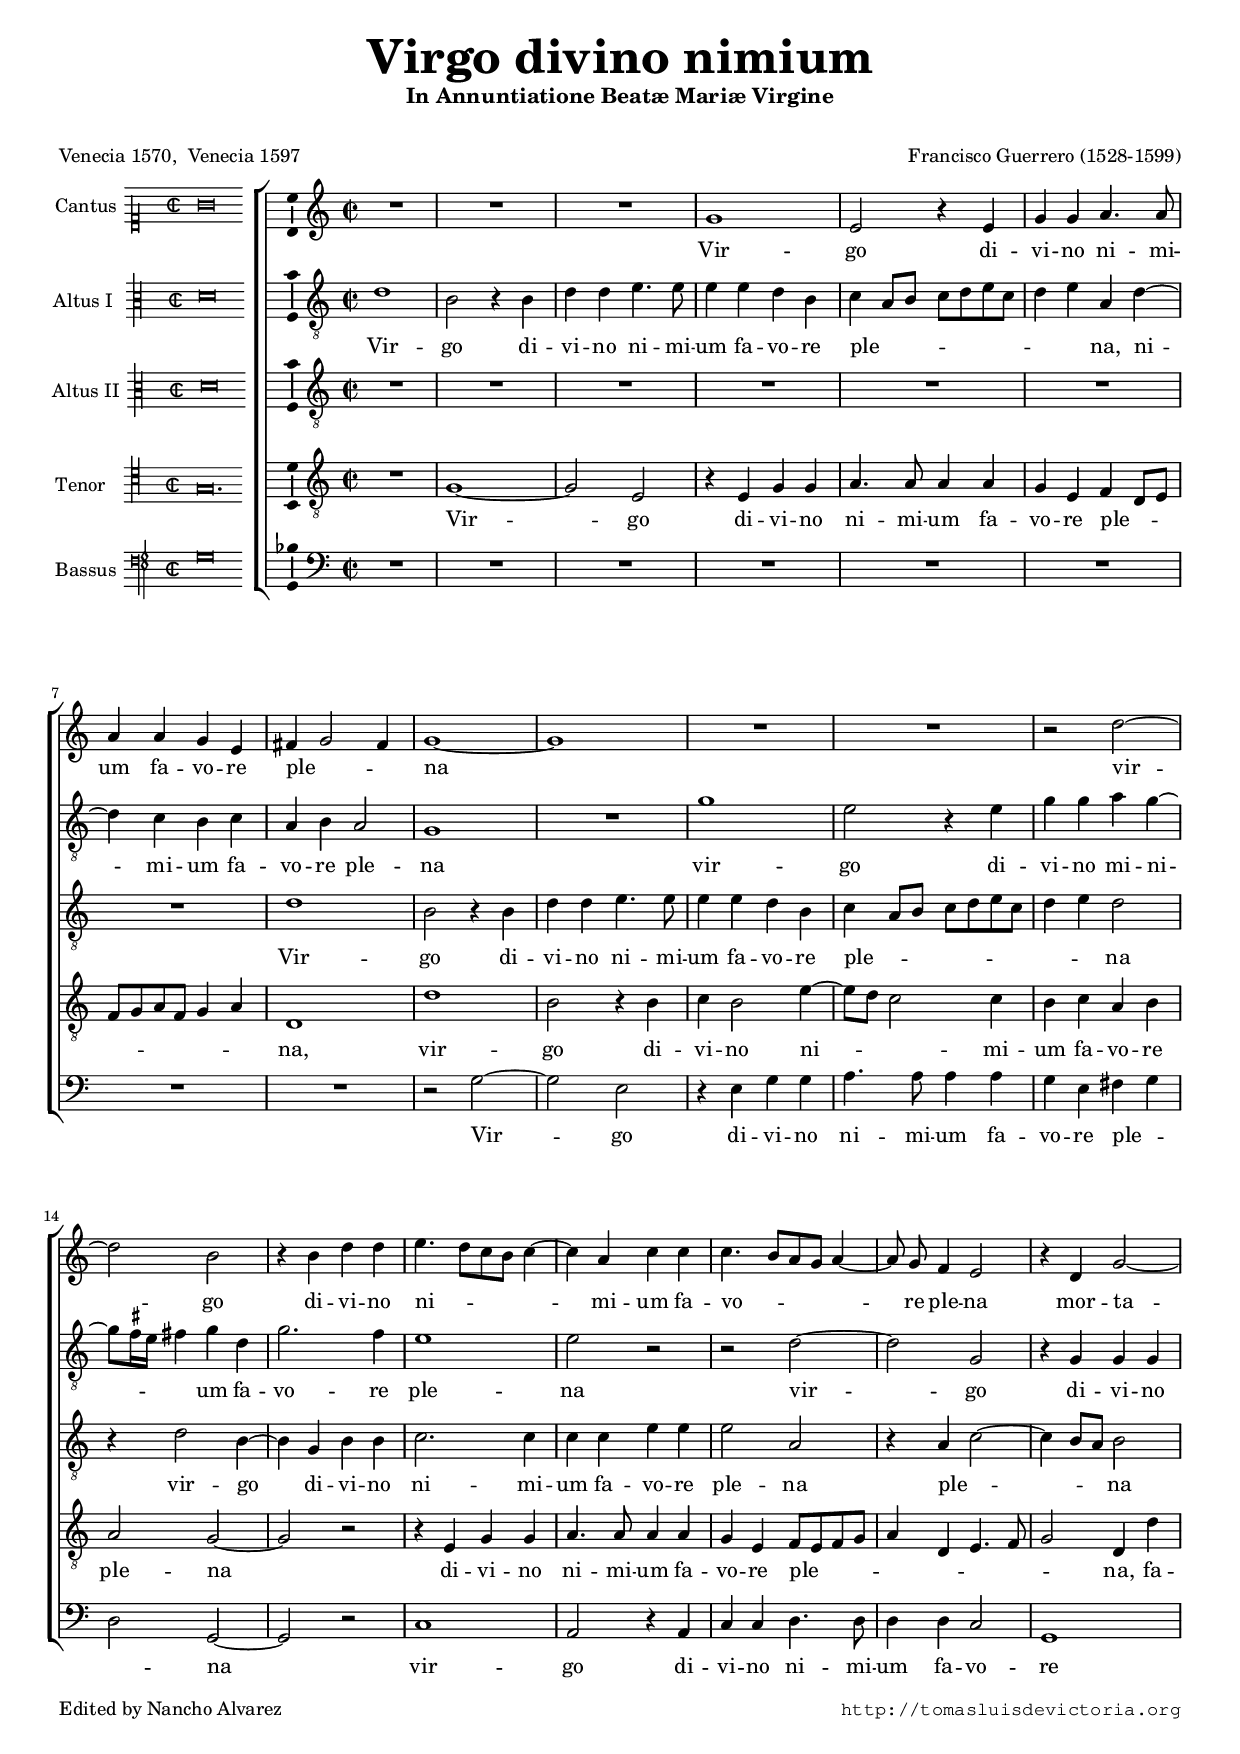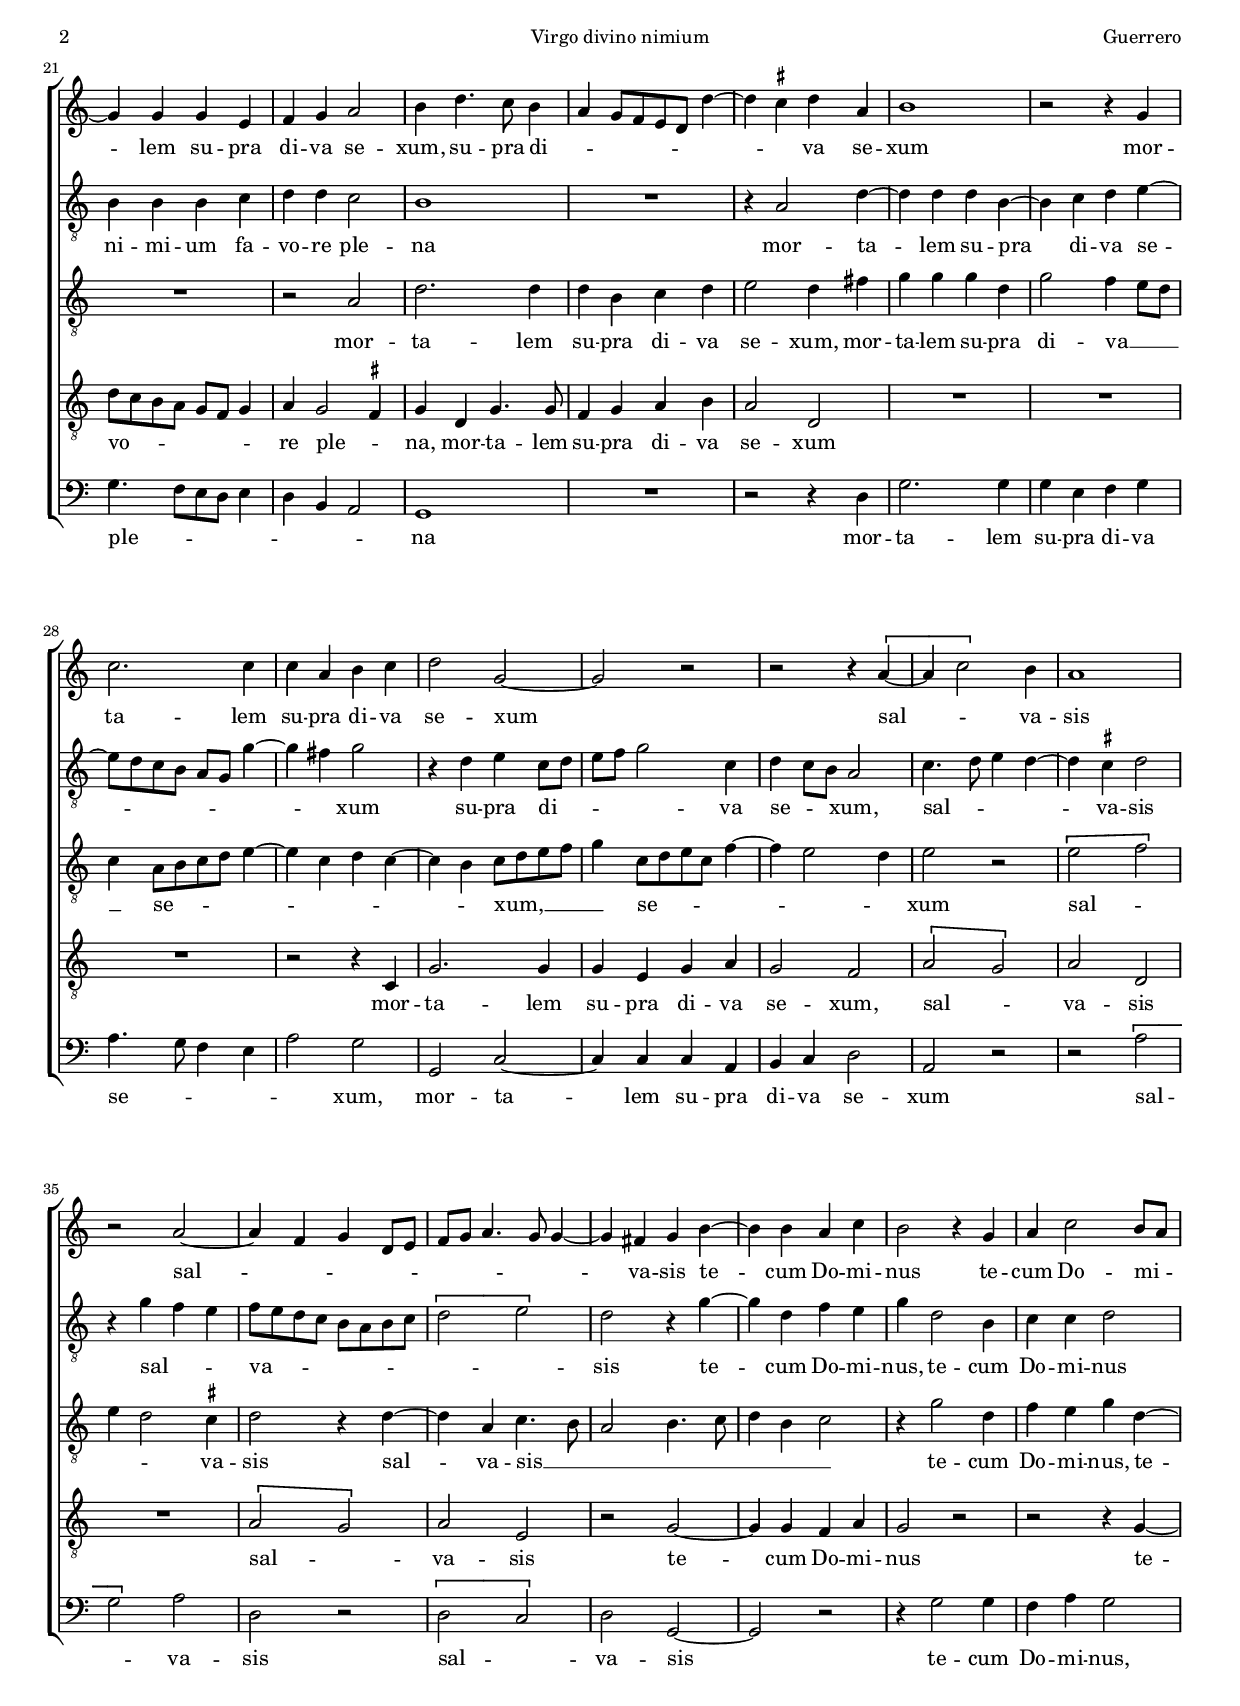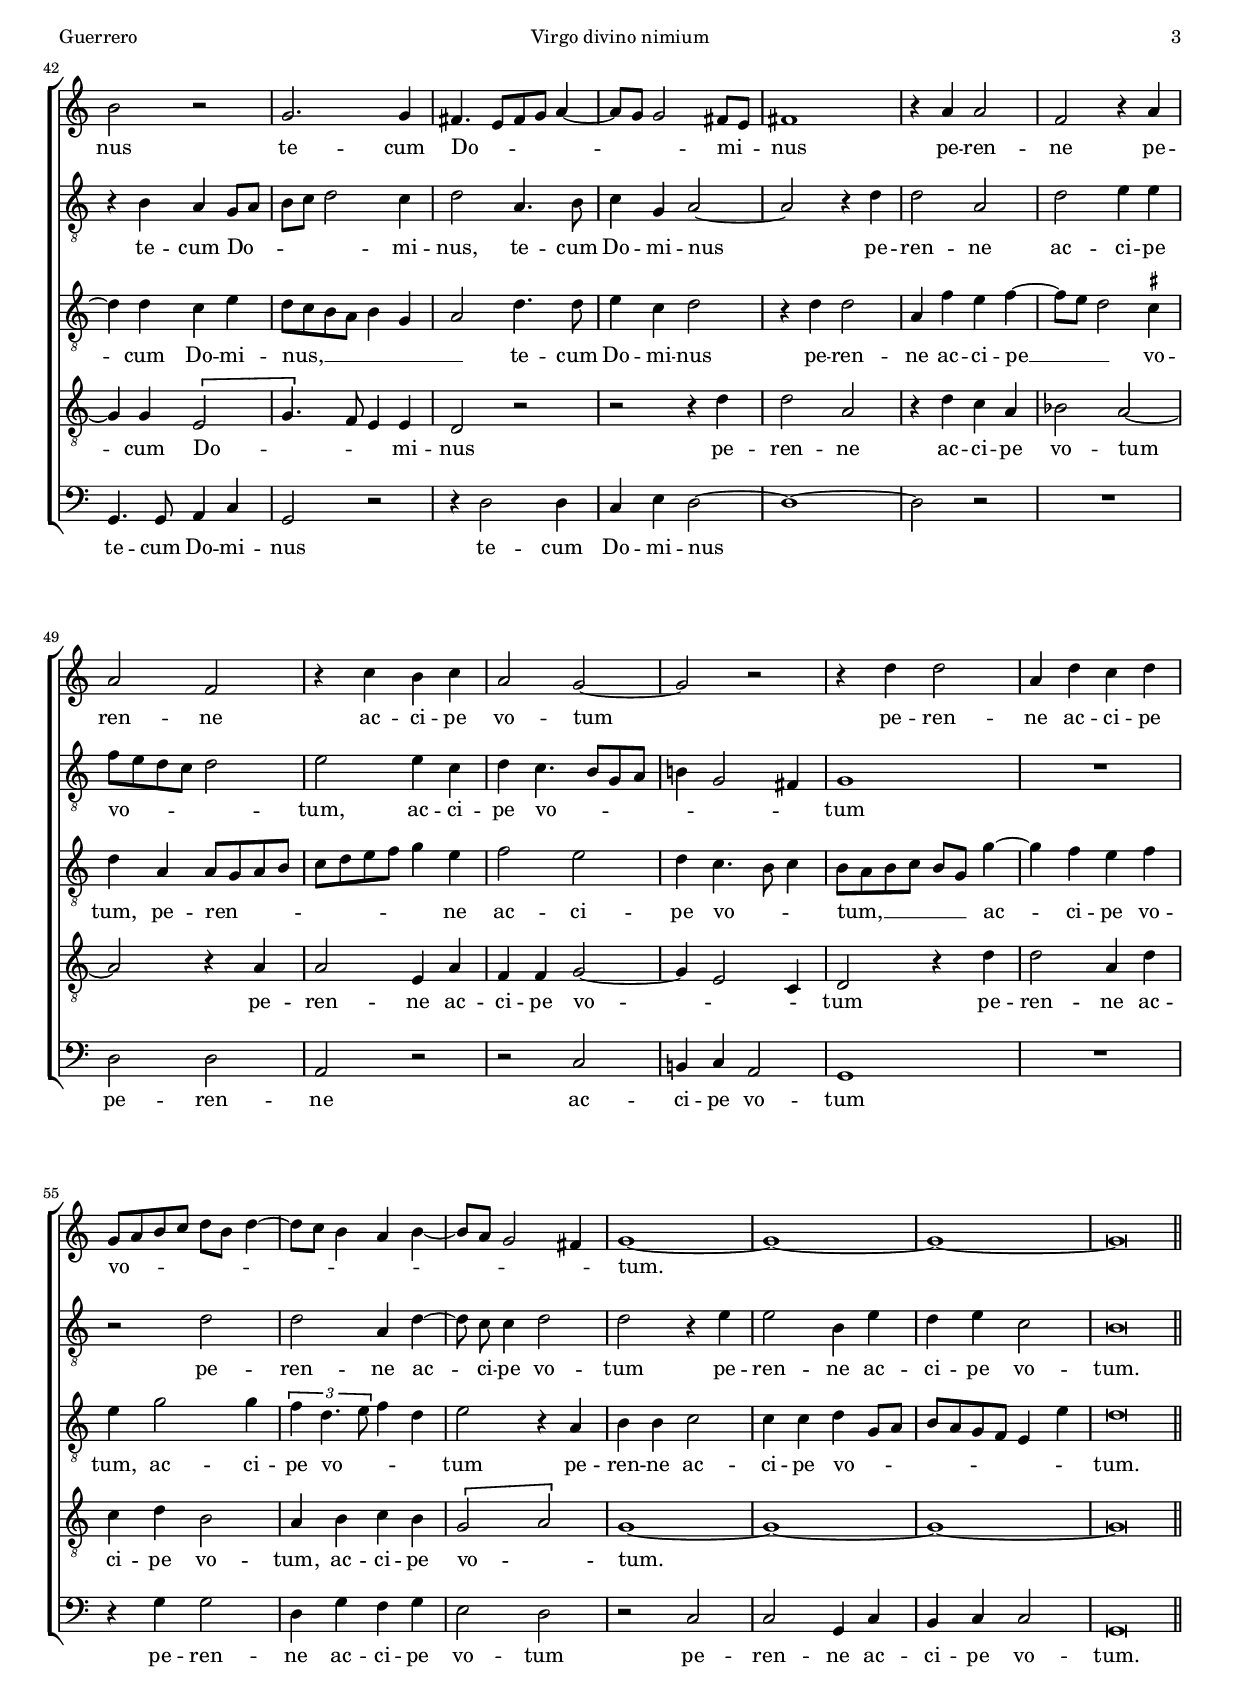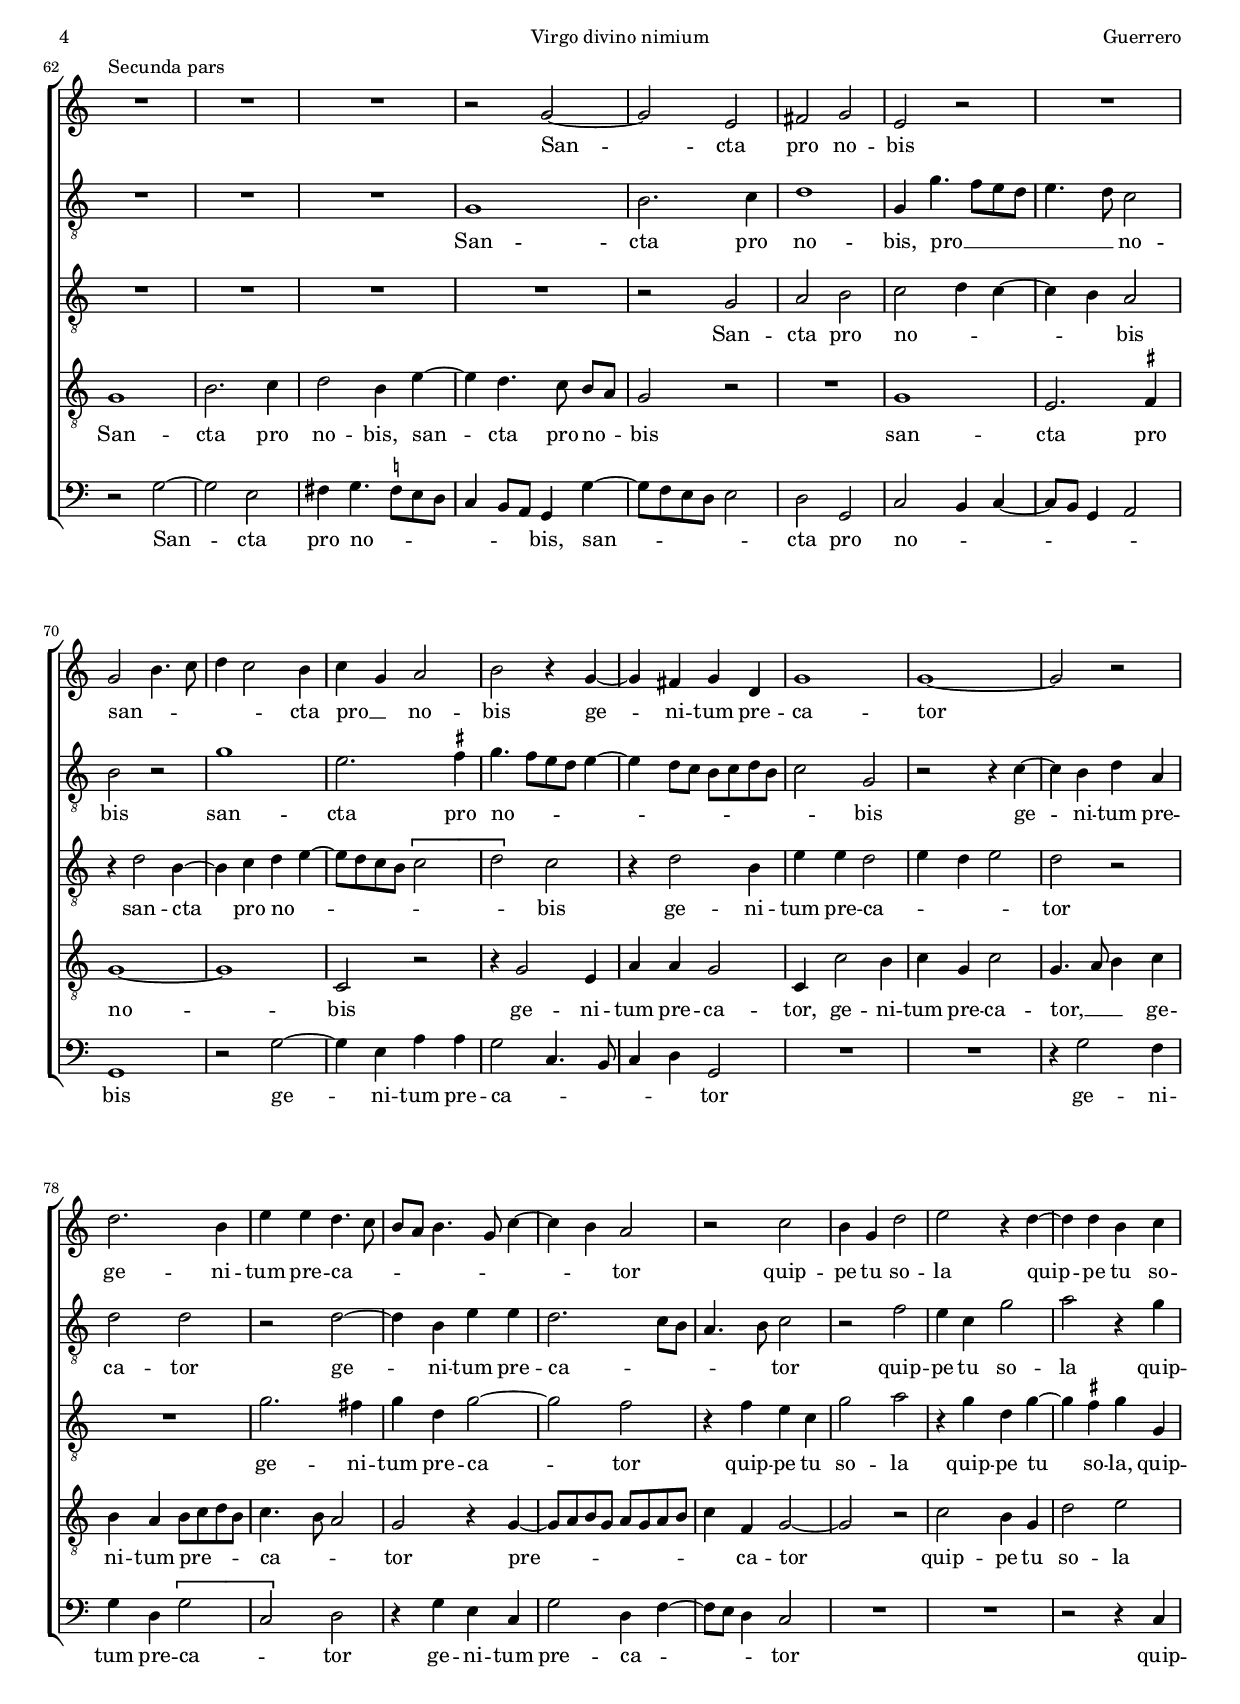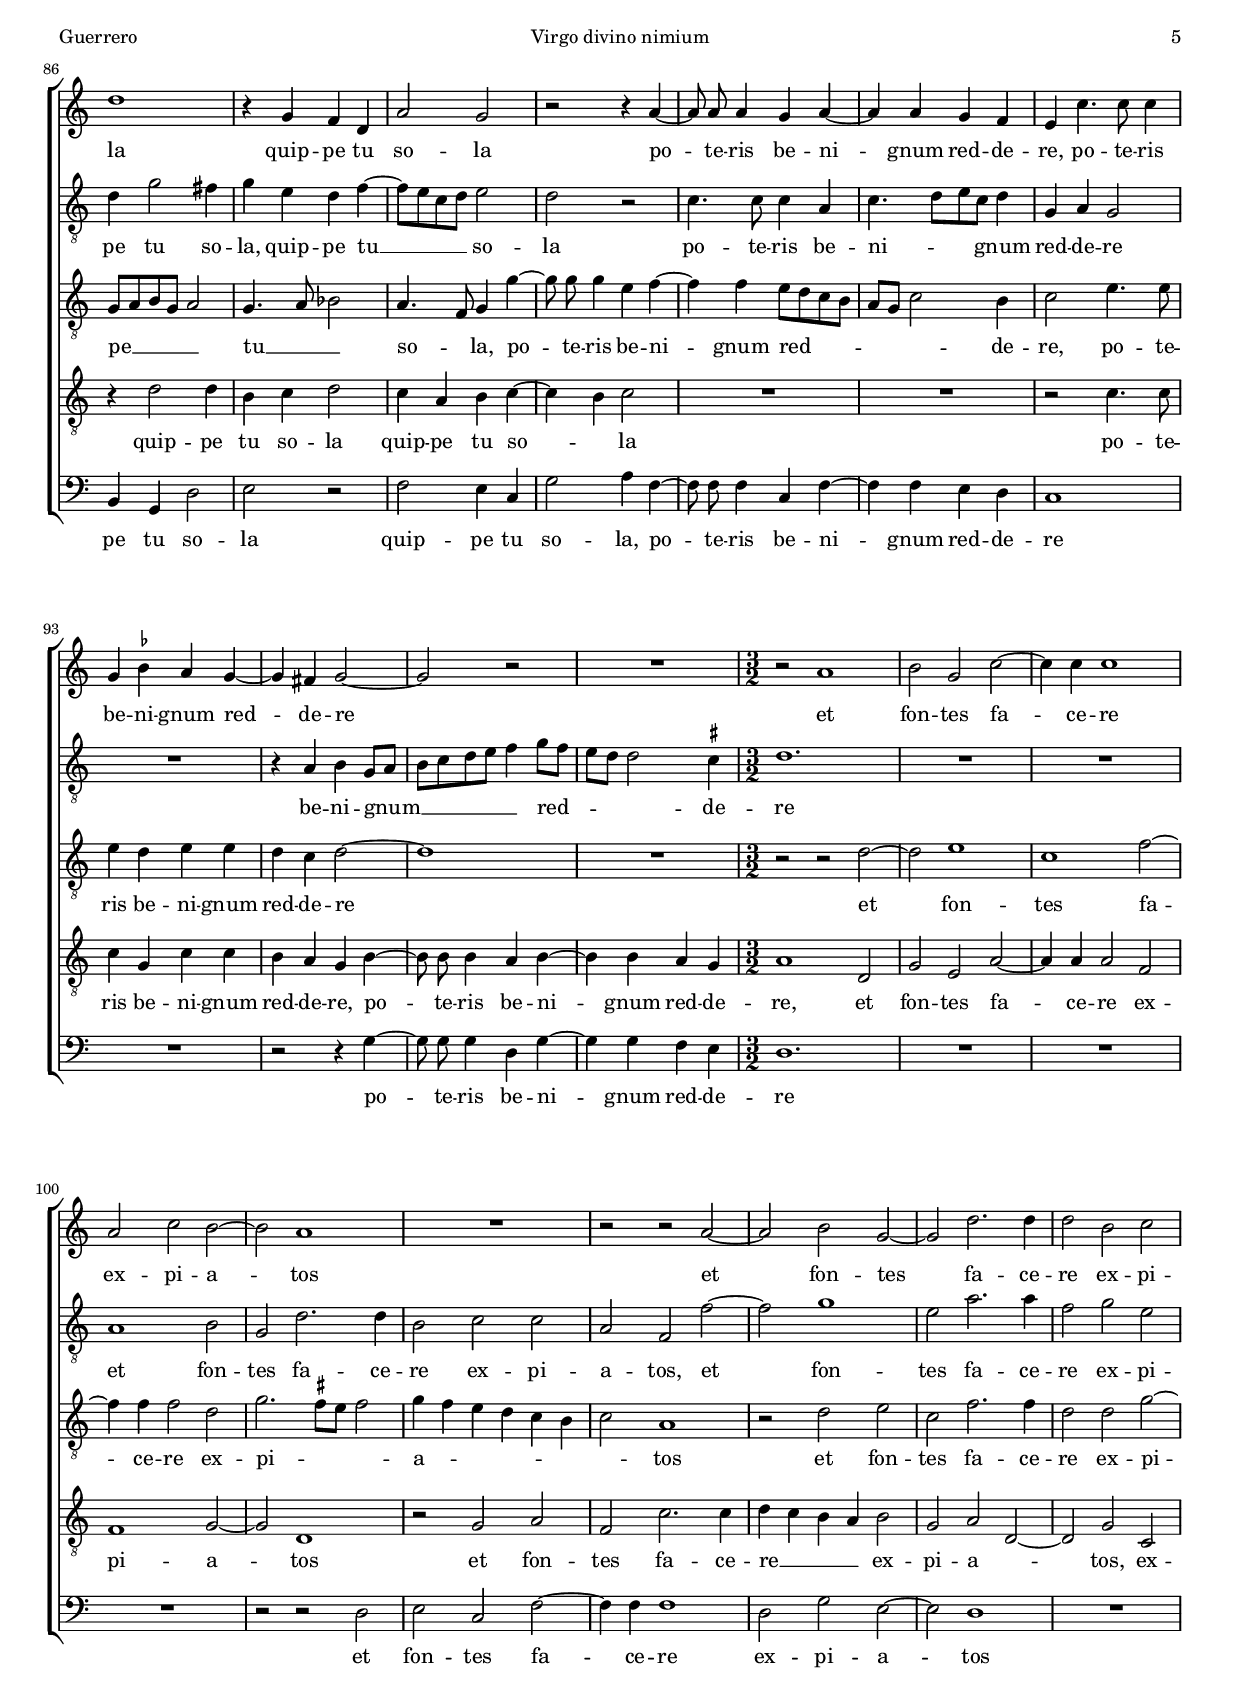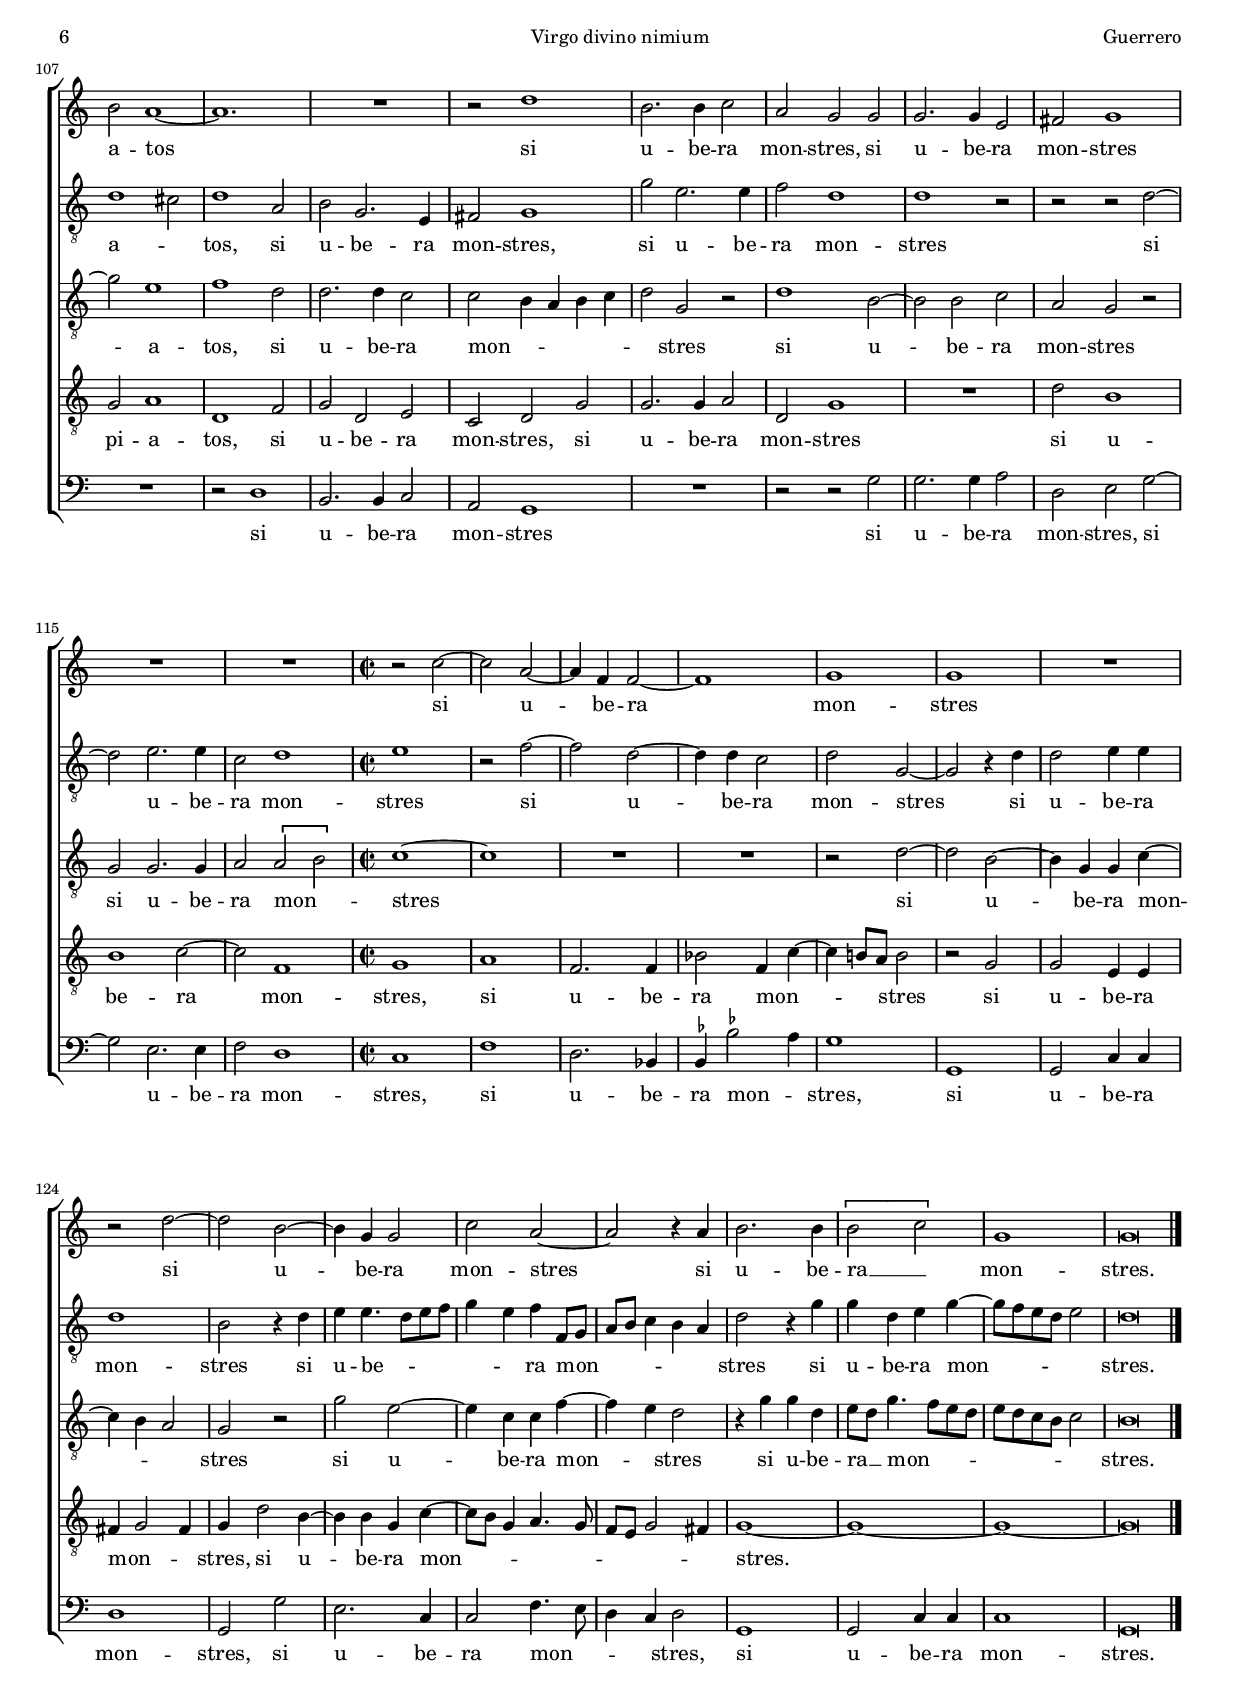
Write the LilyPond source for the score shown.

\version "2.18.0"

#(set-default-paper-size "a4")
#(set-global-staff-size 16.4)
#(ly:set-option 'point-and-click #f)
%mobile -s14.5 -i3.0

italicas=\override LyricText.font-shape = #'italic
rectas=\override LyricText.font-shape = #'upright
ss=\once \set suggestAccidentals = ##t
incipitwidth = 20

htitle="Virgo divino nimium"
hcomposer="Guerrero"

\header {
	title=\markup{\fontsize #4 "Virgo divino nimium"}
	subtitle="In Annuntiatione Beatæ Mariæ Virgine"
	subsubtitle=\markup{\column{" "}}
	composer="Francisco Guerrero (1528-1599)"
        pdfauthor=\composer
	%opus="(-)"
	poet=\markup{"Venecia 1570,  Venecia 1597"}
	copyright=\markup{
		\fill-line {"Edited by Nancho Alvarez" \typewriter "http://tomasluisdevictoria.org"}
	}
%	tagline=""
}

global={\key c \major \time 2/2 \skip 1*61 \bar "||" \break
				\skip 1*35 \time 3/2
				\skip 1*3/2*20 \time 2/2
				\skip 1*16 \bar "|." }

cantus=\relative c''{
	R1*3
	g1
	e2 r4 e
	g g a4. a8
	a4 a g e 
	fis4 g2 fis4
	g1 ~
	g
	R1*2
	r2 d' ~
	d b
	r4 b d d
	e4. d8[ c b] c4 ~
	c a c c
	c4. b8[ a g] a4 ~
	a8 \noBeam g f4 e2
	r4 d g2 ~
	g4 g g e
	f g a2
	b4 d4. c8 b4
	a4 g8[ f e d] d'4 ~
	d4 \ss cis d a
	b1
	r2 r4 g
	c2. c4
	c a b c
	d2 g, ~
	g r
	r2 r4 \[a ~
	a c2\] b4
	a1
	r2 a ~
	a4 f g d8 e
	f g a4. g8 g4 ~
	g fis g b ~
	b b a c
	b2 r4 g
	a c2 b8 a
	b2 r
	g2. g4
	fis4. e8[ fis g] a4 ~
	a8 g g2 fis8 e
	fis1
	r4 a a2
	f2 r4 a
	a2 f
	r4 c' b c
	a2 g ~
	g r
	r4 d' d2
	a4 d c d %? sic?
	g,8 a b c d b d4 ~
	d8 c b4 a b ~
	b8 a g2 fis4
	g1 ~
	g ~
	g ~
	g\breve*1/2
	\once \override TextScript.padding = #1.5
	s4*0^\markup{"Secunda pars"}
	R1*3
	r2 g ~
	g e
	fis g 
	e r
	R1
	g2 b4. c8
	d4 c2 b4
	c g a2
	b r4 g ~
	g fis g d
	g1
	g1 ~ 
	g2 r
	d'2. b4
	e e d4. c8
	b a b4. g8 c4 ~
	c b a2
	r2 c
	b4 g d'2
	e r4 d ~
	d d b c
	d1
	r4 g, f d
	a'2 g
	r2 r4 a ~
	a8 \noBeam a a4 g a ~
	a a g f 
	e c'4. c8 c4
	g4 \ss bes a g ~
	g fis g2 ~
	g r
	R1
	r2 a1
	b2 g c ~
	c4 c c1
	a2 c b ~
	b a1
	R1*3/2
	r2 r a ~
	a b g ~
	g d'2. d4
	d2 b c
	b a1 ~
	a1.
	R1*3/2
	r2 d1
	b2. b4 c2
	a g g
	g2. g4 e2
	fis2 g1
	R1*3/2*2
	r2 c ~
	c a ~
	a4 f f2 ~
	f1
	g
	g
	R1
	r2 d' ~
	d b ~
	b4 g g2
	c a ~
	a r4 a
	b2. b4
	\[b2 c\]
	g1
	g\breve*1/2
}

altus=\relative c'{
	d1
	b2 r4 b
	d d e4. e8 e4 e d b
	c a8 b c d e c
	d4 e a, d ~
	d4 c b c
	a b a2
	g1
	R1
	g'
	e2 r4 e
	g4 g a g ~
	g8 \ss fis16 e fis!4 g d
	g2. f4
	e1
	e2 r
	r d ~
	d g,
	r4 g g g
	b b b c
	d d c2
	b1
	R1
	r4 a2 d4 ~
	d d d b ~
	b c d e ~
	e8 d c b a g g'4 ~
	g fis g2
	r4 d e c8 d
	e f g2 c,4
	d c8 b a2
	c4. d8 e4 d ~
	d \ss cis d2
	r4 g f e
	f8 e d c b a b c
	\[d2 e\]
	d2 r4 g ~
	g d f e
	g d2 b4
	c c d2
	r4 b a g8 a
	b c d2 c4
	d2 a4. b8
	c4 g a2 ~
	a r4 d
	d2 a
	d e4 e
	f8 e d c d2
	e e4 c
	d c4. b8 g a
	b!4 g2 fis4
	g1
	R1
	r2 d'
	d a4 d ~
	d8 \noBeam c c4 d2
	d r4 e
	e2 b4 e
	d e c2
	b\breve*1/2
	R1*3
	g1
	b2. c4
	d1
	g,4 g'4. f8 e d
	e4. d8 c2
	b r
	g'1
	e2. \ss fis4
	g4. f8[ e d] e4 ~
	e d8 c b c d b
	c2 g
	r2 r4 c ~
	c b d a
	d2 d
	r2 d~
	d4 b e e 
	d2. c8 b
	a4. b8 c2
	r2 f
	e4 c g'2
	a r4 g
	d g2 fis4
	g e d f ~
	f8 e c d e2
	d r
	c4. c8 c4 a
	c4. d8[ e c] d4
	g, a g2
	R1
	r4 a b g8 a
	b c d e f4 g8 f
	e d d2 \ss cis4
	d1.
	R1*3/2*2
	a1 b2
	g d'2. d4
	b2 c c
	a f f' ~
	f g1
	e2 a2. a4
	f2 g e
	d1 cis2
	d1 a2
	b g2. e4
	fis2 g1
	g'2 e2. e4
	f2 d1
	d r2
	r2 r d ~
	d e2. e4
	c2 d1
	e1
	r2 f ~
	f d ~
	d4 d c2
	d g, ~
	g r4 d'
	d2 e4 e
	d1
	b2 r4 d
	e e4. d8 e f
	g4 e f f,8 g
	a b c4 b a
	d2 r4 g
	g d e g ~
	g8 f e d e2
	d\breve*1/2
}

altusdos=\relative c'{
	\tupletUp
	R1*7
	d1
	b2 r4 b
	d d e4. e8
	e4 e d b
	c a8 b c d e c
	d4 e d2
	r4 d2 b4 ~
	b g b b
	c2. c4
	c c e e
	e2 a,
	r4 a c2 ~
	c4 b8 a b2
	R1
	r2 a
	d2. d4
	d b c d
	e2 d4 fis
	g g g d
	g2 f4 e8 d
	c4 a8[ b c d] e4 ~
	e c d c ~
	c b c8 d e f
	g4 c,8[ d e c] f4 ~
	f e2 d4
	e2 r
	\[e2 f\]
	e4 d2 \ss cis4
	d2 r4 d ~
	d a c4. b8
	a2 b4. c8
	d4 b c2
	r4 g'2 d4
	f e g d ~
	d d c e
	d8 c b a b4 g
	a2 d4. d8
	e4 c d2
	r4 d d2
	a4 f'e f ~
	f8 e d2 \ss cis4
	d4 a a8 g a b
	c d e f g4 e
	f2 e
	d4 c4. b8 c4
	b8 a b c b g g'4 ~
	g4 f e f
	e4 g2 g4
	\tuplet 3/2{f4 d4. e8} f4 d
	e2 r4 a,
	b b c2
	c4 c d g,8 a
	b8 a g f e4 e'
	d\breve*1/2
	R1*4
	r2 g,
	a b
	c d4 c ~
	c b a2
	r4 d2 b4 ~
	b c d e ~
	e8 d c b \[c2
	d\] c
	r4 d2 b4
	e e d2
	e4 d e2
	d r
	R1
	g2. fis4
	g d g2 ~
	g f
	r4 f e c
	g'2 a
	r4 g d g ~
	g \ss fis g g,
	g8 a b g a2
	g4. a8 bes2
	a4. f8 g4 g' ~
	g8 \noBeam g g4 e f ~
	f f e8 d c b
	a g c2 b4
	c2 e4. e8
	e4 d e e
	d c d2 ~
	d1
	R1
	r2 r d ~
	d e1
	c f2 ~
	f4 f f2 d
	g2. \ss fis8 e fis2
	g4 f e d c b
	c2 a1
	r2 d e
	c f2. f4
	d2 d g ~
	g e1
	f d2
	d2. d4 c2
	c2 b4 a b c
	d2 g, r
	d'1 b2 ~
	b b c
	a2 g r
	g g2. g4
	a2 \[a b\]
	c1 ~
	c
	R1*2
	r2 d ~
	d b ~
	b4 g g c ~
	c b a2
	g r
	g'e ~
	e4 c c f ~
	f e d2
	r4 g g d
	e8 d g4. f8 e d
	e d c b c2
	b\breve*1/2
}

tenor=\relative c'{
	R1
	g1 ~
	g2 e
	r4 e g g
	a4. a8 a4 a
	g e f d8 e
	f8 g a f g4 a
	d,1
	d'
	b2 r4 b
	c b2 e4 ~
	e8 d c2 c4
	b4 c a b
	a2 g ~
	g r
	r4 e g g
	a4. a8 a4 a
	g e f8 e f g
	a4 d, e4. f8
	g2 d4 d'
	d8 c b a g f g4
	a4 g2 \ss fis4
	g d g4. g8
	f4 g a b
	a2 d,
	R1*3
	r2 r4 c
	g'2. g4
	g4 e g a
	g2 f
	\[a g\]
	a d,
	R1
	\[a'2 g\]
	a2 e
	r2 g ~
	g4 g f a
	g2 r
	r2 r4 g ~
	g4 g \[e2
	g4.\] f8 e4 e 
	d2 r
	r r4 d'
	d2 a
	r4 d c a
	bes2 a ~
	a r4 a
	a2 e4 a
	f f g2 ~
	g4 e2 c4
	d2 r4 d'
	d2 a4 d
	c4 d b2
	a4 b c b
	\[g2 a\]
	g1 ~
	g ~
	g ~
	g\breve*1/2
	g1
	b2. c4
	d2 b4 e ~
	e d4. c8 b8[ a]
	g2 r
	R1
	g1
	e2. \ss fis4
	g1 ~
	g
	c,2 r
	r4 g'2 e4
	a a g2
	c,4 c'2 b4
	c g c2
	g4. a8 b4 c
	b a b8 c d b
	c4. b8 a2
	g r4 g ~
	g8 a b g a g a b
	c4 f, g2 ~
	g r
	c2 b4 g
	d'2 e
	r4 d2 d4
	b c d2
	c4 a b c ~
	c b c2
	R1*2
	r2 c4. c8
	c4 g c c
	b4 a g b ~
	b8 \noBeam  b b4 a b ~
	b b a g
	a1 d,2
	g e a ~
	a4 a a2 f
	f1 g2 ~
	g d1
	r2 g a
	f c'2. c4
	d c b a b2
	g a d, ~
	d g c,
	g' a1
	d,1 f2
	g d e
	c d g
	g2. g4 a2
	d, g1
	R1*3/2
	d'2 b1
	b c2 ~
	c f,1
	g1
	a
	f2. f4
	bes2 f4 c' ~
	c b!8 a b2
	r2 g
	g e4 e
	fis g2 fis4
	g4 d'2 b4 ~
	b b g c ~
	c8 b g4 a4. g8
	f e g2 fis4
	g1 ~
	g ~
	g ~
	g\breve*1/2
}

bassus=\relative c'{
	R1*8
	r2 g ~
	g e
	r4 e g g
	a4. a8 a4 a
	g4 e fis g
	d2 g, ~
	g r
	c1
	a2 r4 a
	c c d4. d8
	d4 d c2
	g1
	g'4. f8[ e d] e4
	d4 b a2
	g1
	R1
	r2 r4 d'
	g2. g4 
	g e f g
	a4. g8 f4 e
	a2 g 
	g, c ~
	c4 c c a 
	b c d2
	a r
	r \[a'
	g\] a
	d, r
	\[d c\]
	d g, ~
	g r
	r4 g'2 g4
	f a g2
	g,4. g8 a4 c
	g2 r
	r4 d'2 d4
	c e d2 ~
	d1 ~
	d2 r
	R1
	d2 d
	a r
	r c
	b!4 c a2
	g1
	R1
	r4 g' g2
	d4 g f g
	e2 d
	r2 c
	c g4 c 
	b4 c c2
	g\breve*1/2
	r2 g' ~
	g e
	fis4 g4. \ss f8 e d
	c4 b8 a g4 g' ~
	g8 f e d e2
	d g,2
	c2 b4 c ~
	c8 b g4 a2
	g1
	r2 g' ~
	g4 e a a
	g2 c,4. b8
	c4 d g,2
	R1*2
	r4 g'2 f4
	g d \[g2
	c,\] d
	r4 g e c
	g'2 d4 f ~
	f8 e d4 c2
	R1*2
	r2 r4 c
	b g d'2
	e2 r
	f2 e4 c
	g'2 a4 f ~
	f8 \noBeam f f4 c f ~
	f f e d
	c1
	R1
	r2 r4 g' ~
	g8 \noBeam g g4 d g ~
	g g f e
	d1.
	R1*3/2*3
	r2 r d
	e c f ~
	f4 f f1
	d2 g e ~
	e d1
	R1*3/2*2
	r2 d1
	b2. b4 c2
	a2 g1
	R1*3/2
	r2 r g'
	g2. g4 a2
	d, e g ~
	g e2. e4
	f2 d1
	c1
	f
	d2. bes4
	\ss bes \ss bes'2 a4
	g1
	g,
	g2 c4 c
	d1
	g,2 g'
	e2. c4
	c2 f4. e8
	d4 c d2
	g,1
	g2 c4 c
	c1
	g\breve*1/2
}

textocantus=\lyricmode{
Vir -- go di -- vi -- no ni -- mi -- um fa -- vo -- re ple -- _ _ na
vir -- go di -- vi -- no ni -- _ _ _ _ mi -- um fa -- vo -- _ _ _ _ re ple -- na
mor -- ta -- lem su -- pra di -- va se -- xum,
su -- pra di -- _ _ _ _ _ _ _ va se -- xum
mor -- ta -- lem su -- pra di -- va se -- xum
sal -- _ va -- sis
sal -- _ _ _ _ _ _ _ _ _ va -- sis te -- cum Do -- mi -- nus
te -- cum Do -- mi -- _ nus
te -- cum Do -- _ _ _ _ _ _ mi -- _ nus
pe -- ren -- ne pe -- ren -- ne
ac -- ci -- pe vo -- tum
pe -- ren -- ne ac -- ci -- pe vo -- _ _ _ _ _ _ _ _ _ _ _ _ _ tum.
San -- cta pro no -- bis
san -- _ _ _ _ cta pro __ _ no -- bis
ge -- ni -- tum pre -- ca -- tor
ge -- ni -- tum pre -- ca -- _ _ _ _ _ _ _ tor
quip -- pe tu so -- la
quip -- pe tu so -- la
quip -- pe tu so -- la
po -- te -- ris be -- ni -- gnum red -- de -- re,
po -- te -- ris be -- ni -- gnum red -- de -- re
et fon -- tes fa -- ce -- re ex -- pi -- a -- tos
et fon -- tes fa -- ce -- re ex -- pi -- a -- tos
si u -- be -- ra mon -- stres,
si u -- be -- ra mon -- stres
si u -- be -- ra mon -- stres
si u -- be -- ra mon -- stres
si u -- be -- ra __ _ mon -- stres.
}

textoaltus=\lyricmode{
Vir -- go di -- vi -- no ni -- mi -- um fa -- vo -- re ple -- _ _ _ _ _ _ _ _ na,
ni -- mi -- um fa -- vo -- re ple -- na
vir -- go
di -- vi -- no mi -- ni -- _ _ _ um fa -- vo -- re ple -- na
vir -- go
di -- vi -- no ni -- mi -- um fa -- vo -- re ple -- na
mor -- ta -- lem su -- pra di -- va se -- _ _ _ _ _ _ _ xum
su -- pra di -- _ _ _ _ va se -- _ _ xum,
sal -- _ _ _ va -- sis
sal -- _ _ va -- _ _ _ _ _ _ _ _ _ sis
te -- cum Do -- mi -- nus,
te -- cum Do -- mi -- nus
te -- cum Do -- _ _ _ _ mi -- nus,
te -- cum Do -- mi -- nus
pe -- ren -- ne ac -- ci -- pe vo -- _ _ _ _ tum,
ac -- ci -- pe vo -- _ _ _ _ _ _ tum
pe -- ren -- ne ac -- ci -- pe vo -- tum
pe -- ren -- ne ac -- ci -- pe vo -- tum.
San -- cta pro no -- bis,
pro __ _ _ _ _ _ no -- bis
san -- cta pro no -- _ _ _ _ _ _ _ _ _ _ _ bis
ge -- ni -- tum pre -- ca -- tor
ge -- ni -- tum pre -- ca -- _ _ _ _ tor
quip -- pe tu so -- la
quip -- pe tu so -- la,
quip -- pe tu __ _ _ _ so -- la
po -- te -- ris be -- ni -- _ _ _ gnum red -- de -- re
be -- ni -- gnum __ _ _ _ _ _ _ red -- _ _ _ _ de -- re
et fon -- tes fa -- ce -- re ex -- pi -- a -- tos,
et fon -- tes fa -- ce -- re ex -- pi -- a -- _ tos,
si u -- be -- ra mon -- stres,
si u -- be -- ra mon -- stres
si u -- be -- ra mon -- stres
si u -- be -- ra mon -- stres
si u -- be -- ra mon -- stres
si u -- be -- _ _ _ _ _ ra mon -- _ _ _ _ _ _ stres
si u -- be -- ra mon -- _ _ _ _ stres.
}

textoaltusdos=\lyricmode{
Vir -- go di -- vi -- no ni -- mi -- um fa -- vo -- re ple -- _ _ _ _ _ _ _ _ na
vir -- go di -- vi -- no ni -- mi -- um fa -- vo -- re ple -- na
ple -- _ _ _ na
mor -- ta -- lem su -- pra di -- va se -- xum,
mor -- ta -- lem su -- pra di -- va __ _ _ _ se -- _ _ _ _ _ _ _ _ xum, __ _ _ _ _
se -- _ _ _ _ _ _ xum
sal -- _ _ _ va -- sis
sal -- va -- sis __ _ _ _ _ _ _ _ 
te -- cum Do -- mi -- nus,
te -- cum Do -- mi -- nus, __ _ _ _ _ _ _ 
te -- cum Do -- mi -- nus
pe -- ren -- ne ac -- ci -- pe __ _ _ vo -- tum,
pe -- ren -- _ _ _ _ _ _ _ _ ne ac -- ci -- pe vo -- _ _ tum, __ _ _ _ _ _
ac -- ci -- pe vo -- tum,
ac -- ci -- pe vo -- _ _ _ tum
pe -- ren -- ne ac -- ci -- pe vo -- _ _ _ _ _ _ _ _ tum.
San -- cta pro no -- _ _ _ bis
san -- cta pro no -- _ _ _ _ _ _ bis
ge -- ni -- tum pre -- ca -- _ _ _ tor
ge -- ni -- tum pre -- ca -- tor
quip -- pe tu so -- la
quip -- pe tu so -- la,
quip -- pe __ _ _ _ _ tu __ _ _ so -- _ la,
po -- te -- ris be -- ni -- gnum red -- _ _ _ _ _ _ de -- re,
po -- te -- ris be -- ni -- gnum red -- de -- re
et fon -- tes fa -- ce -- re ex -- pi -- _ _ _ a -- _ _ _ _ _ _ tos
et fon -- tes fa -- ce -- re ex -- pi -- a -- tos,
si u -- be -- ra mon -- _ _ _ _ _ stres
si u -- be -- ra mon -- stres
si u -- be -- ra mon -- _ stres
si u -- be -- ra mon -- _ _ stres
si u -- be -- ra mon -- _ stres
si u -- be -- ra __ _ mon -- _ _ _ _ _ _ _ _ stres.
}

textotenor=\lyricmode{
Vir -- go di -- vi -- no ni -- mi -- um fa -- vo -- re ple -- _ _ _ _ _ _ _ _ na,
vir -- go di -- vi -- no ni -- _ _ mi -- um fa -- vo -- re ple -- na
di -- vi -- no ni -- mi -- um fa -- vo -- re ple -- _ _ _ _ _ _ _ _ na,
fa -- vo -- _ _ _ _ _ _ re ple -- _ na,
mor -- ta -- lem su -- pra di -- va se -- xum
mor -- ta -- lem su -- pra di -- va se -- xum,
sal -- _ va -- sis
sal -- _ va -- sis
te -- cum Do -- mi -- nus
te -- cum Do -- _ _ _ mi -- nus
pe -- ren -- ne
ac -- ci -- pe vo -- tum
pe -- ren -- ne ac -- ci -- pe vo -- _ _ tum
pe -- ren -- ne ac -- ci -- pe vo -- tum,
ac -- ci -- pe vo -- _ tum.
San -- cta pro no -- bis,
san -- cta pro no -- _ bis
san -- cta pro no -- bis
ge -- ni -- tum pre -- ca -- tor,
ge -- ni -- tum pre -- ca -- tor, __ _ _
ge -- ni -- tum pre -- _ _ _ ca -- _ _ tor
pre -- _ _ _ _ _ _ _ _ ca -- tor
quip -- pe tu so -- la
quip -- pe tu so -- la
quip -- pe tu so -- _ la
po -- te -- ris be -- ni -- gnum
red -- de -- re,
po -- te -- ris be -- ni -- gnum red -- de -- re,
et fon -- tes fa -- ce -- re ex -- pi -- a -- tos
et fon -- tes fa -- ce -- re __ _ _ _ ex -- pi -- a -- _ tos,
ex -- pi -- a -- tos,
si u -- be -- ra mon -- stres,
si u -- be -- ra mon -- stres
si u -- be -- ra mon -- stres,
si u -- be -- ra mon -- _ _ _ stres
si u -- be -- ra mon -- _ _ stres,
si u -- be -- ra mon -- _ _ _ _ _ _ _ _ stres.
}

textobassus=\lyricmode{
Vir -- go di -- vi -- no ni -- mi -- um fa -- vo -- re ple -- _ _ na
vir -- go di -- vi -- no ni -- mi -- um fa -- vo -- re ple -- _ _ _ _ _ _ _ na
mor -- ta -- lem su -- pra di -- va se -- _ _ _ _ xum,
mor -- ta -- lem su -- pra di -- va se -- xum
sal -- _ va -- sis
sal -- _ va -- sis
te -- cum Do -- mi -- nus,
te -- cum Do -- mi -- nus
te -- cum Do -- mi -- nus
pe -- ren -- ne
ac -- ci -- pe vo -- tum
pe -- ren -- ne ac -- ci -- pe vo -- tum
pe -- ren -- ne ac -- ci -- pe vo -- tum.
San -- cta pro no -- _ _ _ _ _ _ bis,
san -- _ _ _ _ cta pro no -- _ _ _ _ _ bis
ge -- ni -- tum pre -- ca -- _ _ _ _ tor
ge -- ni -- tum pre -- ca -- _ tor
ge -- ni -- tum pre -- ca -- _ _ _ tor
quip -- pe tu so -- la
quip -- pe tu so -- la,
po -- te -- ris be -- ni -- gnum red -- de -- re
po -- te -- ris be -- ni -- gnum red -- de -- re
et fon -- tes fa -- ce -- re ex -- pi -- a -- tos
si u -- be -- ra mon -- stres
si u -- be -- ra mon -- stres,
si u -- be -- ra mon -- stres,
si u -- be -- ra mon -- _ stres,
si u -- be -- ra mon -- stres,
si u -- be -- ra mon -- _ _ _ stres,
si u -- be -- ra mon -- stres.
}

incipitcantus=\markup{
	\score{
		{ 
		\set Staff.instrumentName="Cantus "
		\override NoteHead.style = #'neomensural
		\override Rest.style = #'neomensural
		\override Staff.TimeSignature.style = #'neomensural
		\cadenzaOn 
		\clef "petrucci-c1"
		\key c \major
		\time 2/2
		g'\breve
		} 
	\layout {
		\context {\Voice
			\remove Ligature_bracket_engraver
			\consists Mensural_ligature_engraver
		}
		line-width=\incipitwidth
		indent = 0
	}
	}
}

incipitaltus=\markup{
	\score{
		{ 
		\set Staff.instrumentName="Altus I  "
		\override NoteHead.style = #'neomensural
		\override Rest.style = #'neomensural
		\override Staff.TimeSignature.style = #'neomensural
		\cadenzaOn 
		\clef "petrucci-c3"
		\key c \major
		\time 2/2
		d'\breve
		} 
	\layout {
		\context {\Voice
			\remove Ligature_bracket_engraver
			\consists Mensural_ligature_engraver
		}
		line-width=\incipitwidth
		indent = 0
	}
	}
}


incipitaltusdos=\markup{
	\score{
		{ 
		\set Staff.instrumentName="Altus II "
		\override NoteHead.style = #'neomensural
		\override Rest.style = #'neomensural
		\override Staff.TimeSignature.style = #'neomensural
		\cadenzaOn 
		\clef "petrucci-c3"
		\key c \major
		\time 2/2
		d'\breve
		} 
	\layout {
		\context {\Voice
			\remove Ligature_bracket_engraver
			\consists Mensural_ligature_engraver
		}
		line-width=\incipitwidth
		indent = 0
	}
	}
}

incipittenor=\markup{
	\score{
		{ 
		\set Staff.instrumentName="Tenor   "
		\override NoteHead.style = #'neomensural 
		\override Rest.style = #'neomensural
		\override Staff.TimeSignature.style = #'neomensural
		\cadenzaOn 
		\clef "petrucci-c4"
		\key c \major
		\time 2/2
		g\breve.
		} 
	\layout {
		\context {\Voice
			\remove Ligature_bracket_engraver
			\consists Mensural_ligature_engraver
		}
		line-width=\incipitwidth
		indent=0
	}
	}
}

incipitbassus=\markup{
	\score{
		{ 
		\set Staff.instrumentName="Bassus "
		\override NoteHead.style = #'neomensural 
		\override Rest.style = #'neomensural
		\override Staff.TimeSignature.style = #'neomensural
		\cadenzaOn 
		\clef "petrucci-f4"
		\key c \major
		\time 2/2
		g\breve
		} 
	\layout {
		\context {\Voice
			\remove Ligature_bracket_engraver
			\consists Mensural_ligature_engraver
		}
		line-width=\incipitwidth
		indent=0
	}
	}
}



\score {\transpose c' c'{
\new ChoirStaff<<

	\new Staff <<\global
	\new Voice="v1" {
		\set Staff.instrumentName=\incipitcantus
		\clef "treble"
		\cantus }
	\new Lyrics \lyricsto "v1" {\textocantus }
	>>

	\new Staff <<\global
	\new Voice="v2" {
		\set Staff.instrumentName=\incipitaltus
		\clef "G_8"
		\altus }
	\new Lyrics \lyricsto "v2" {\textoaltus }
	>>
	
	\new Staff <<\global
	\new Voice="v5" {
		\set Staff.instrumentName=\incipitaltusdos
		\clef "G_8"
		\altusdos }
	\new Lyrics \lyricsto "v5" {\textoaltusdos }
	>>
	
	\new Staff <<\global
	\new Voice="v3" {
		\set Staff.instrumentName=\incipittenor
		\clef "G_8"
		\tenor }
	\new Lyrics \lyricsto "v3" {\textotenor }
	>>

	\new Staff <<\global
	\new Voice="v4" {
		\set Staff.instrumentName=\incipitbassus
		\clef "bass"
		\bassus }
	\new Lyrics \lyricsto "v4" {\textobassus }
	>>
	
>>

	}%transpose

\layout{ 
	\context {\Lyrics 
		\override VerticalAxisGroup.staff-affinity = #UP
		\override VerticalAxisGroup.nonstaff-relatedstaff-spacing =
			#'((basic-distance . 0) (minimum-distance . 0) (padding . 1))
		\override LyricText.font-size = #1.2
		\override LyricHyphen.minimum-distance = #0.5
	}
	\context {\Score 
		tempoHideNote = ##t
		\override BarNumber.padding = #2 
	}
	\context {\Voice 
		%melismaBusyProperties = #'()
		%autoBeaming = ##f
	}
	\context {\Staff 
                %\RemoveEmptyStaves
                %\override VerticalAxisGroup.remove-first = ##t
		\override VerticalAxisGroup.staff-staff-spacing =
			#'((basic-distance . 11) (minimum-distance . 0) (padding . 1))
		\consists Ambitus_engraver 
		\override LigatureBracket.padding = #1
	}
}

%\midi { \mtempo }

}


\paper{
	evenHeaderMarkup=\markup  \fill-line { \fromproperty #'page:page-number-string \htitle \hcomposer }
	oddHeaderMarkup= \markup  \fill-line { \on-the-fly #not-first-page \hcomposer \on-the-fly #not-first-page \htitle \on-the-fly #not-first-page \fromproperty #'page:page-number-string }
	%system-count=20
	%page-count = 8
	ragged-last-bottom = ##f
	indent=3.5\cm
	system-system-spacing =
	#'((basic-distance . 20) (minimum-distance . 0) (padding . 5))
	top-system-spacing = % header
	#'((basic-distance . 9) (minimum-distance . 0) (padding . 0))
	last-bottom-spacing = % footer
	#'((basic-distance . 12) (minimum-distance . 0) (padding . 0))
	markup-system-spacing.padding = #1.5
}
